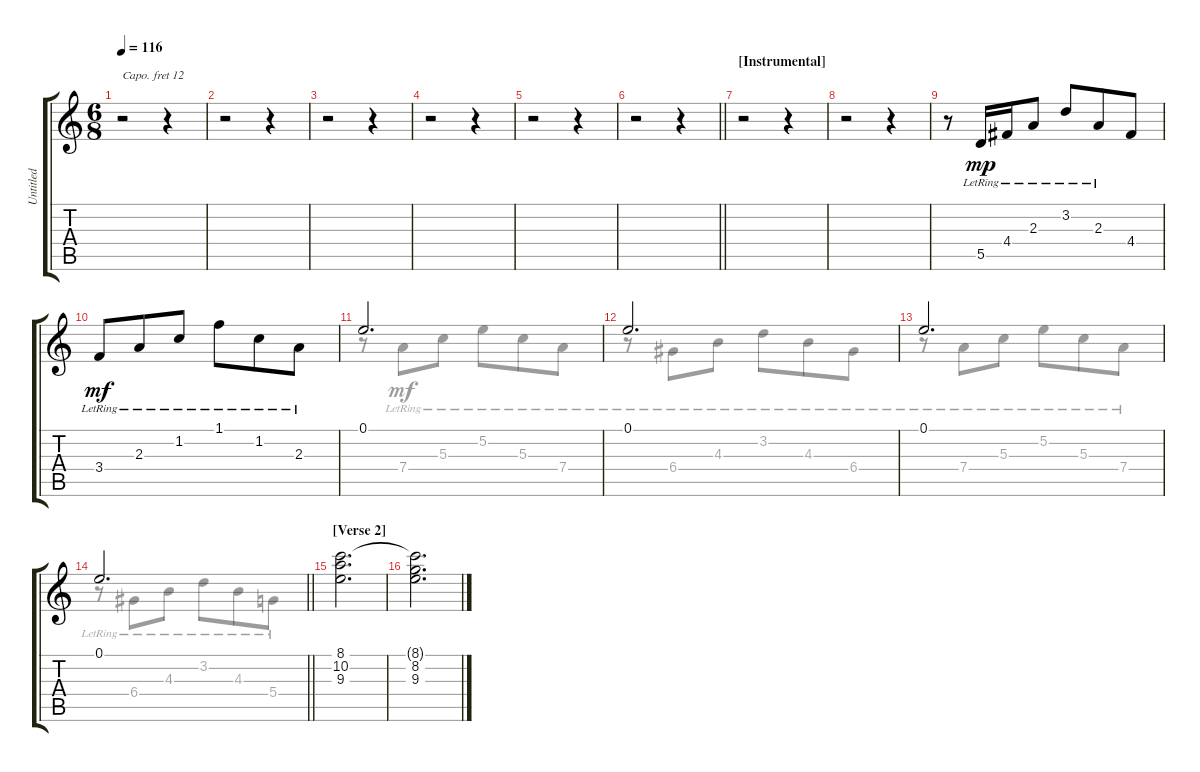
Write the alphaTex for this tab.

\track ("Untitled" "Untitled") {instrument rockorgan}
\staff {score tabs}
\capo 12
\tuning (E4 B3 G3 D3 A2 E2) {hide}
\voice
\ts (6 8)
\tempo 116
\clef g2
\ks c
r.2{dy mp} r.4 |
r.2 r.4 |
r.2 r.4 |
r.2 r.4 |
r.2 r.4 |
\barLineRight lightlight
r.2 r.4 |
\section ("" "[Instrumental]")
r.2 r.4 |
r.2 r.4 |
r.8 5.5{lr}.16 4.4{lr}.16 2.3{lr}.8 3.2{lr}.8 2.3{lr}.8 4.4.8 |
3.4{lr}.8{dy mf} 2.3{lr}.8 1.2{lr}.8 1.1{lr}.8 1.2{lr}.8 2.3{lr}.8 |
0.1.2{d} |
0.1.2{d} |
0.1.2{d} |
\barLineRight lightlight
0.1.2{d} |
\section ("" "[Verse 2]")
(8.1 10.2 9.3).2{d} |
(8.1{t} 8.2 9.3).2{d}
\voice
\clef g2
\ottava regular
\simile none
\ks c
|
|
|
|
|
\barLineRight lightlight
|
|
|
|
|
r.8 7.4{lr}.8 5.3{lr}.8 5.2{lr}.8 5.3{lr}.8 7.4{lr}.8 |
r.8 6.4{lr}.8 4.3{lr}.8 3.2{lr}.8 4.3{lr}.8 6.4{lr}.8 |
r.8 7.4{lr}.8 5.3{lr}.8 5.2{lr}.8 5.3{lr}.8 7.4{lr}.8 |
\barLineRight lightlight
r.8 6.4{lr}.8 4.3{lr}.8 3.2{lr}.8 4.3{lr}.8 5.4{lr}.8 |
|
